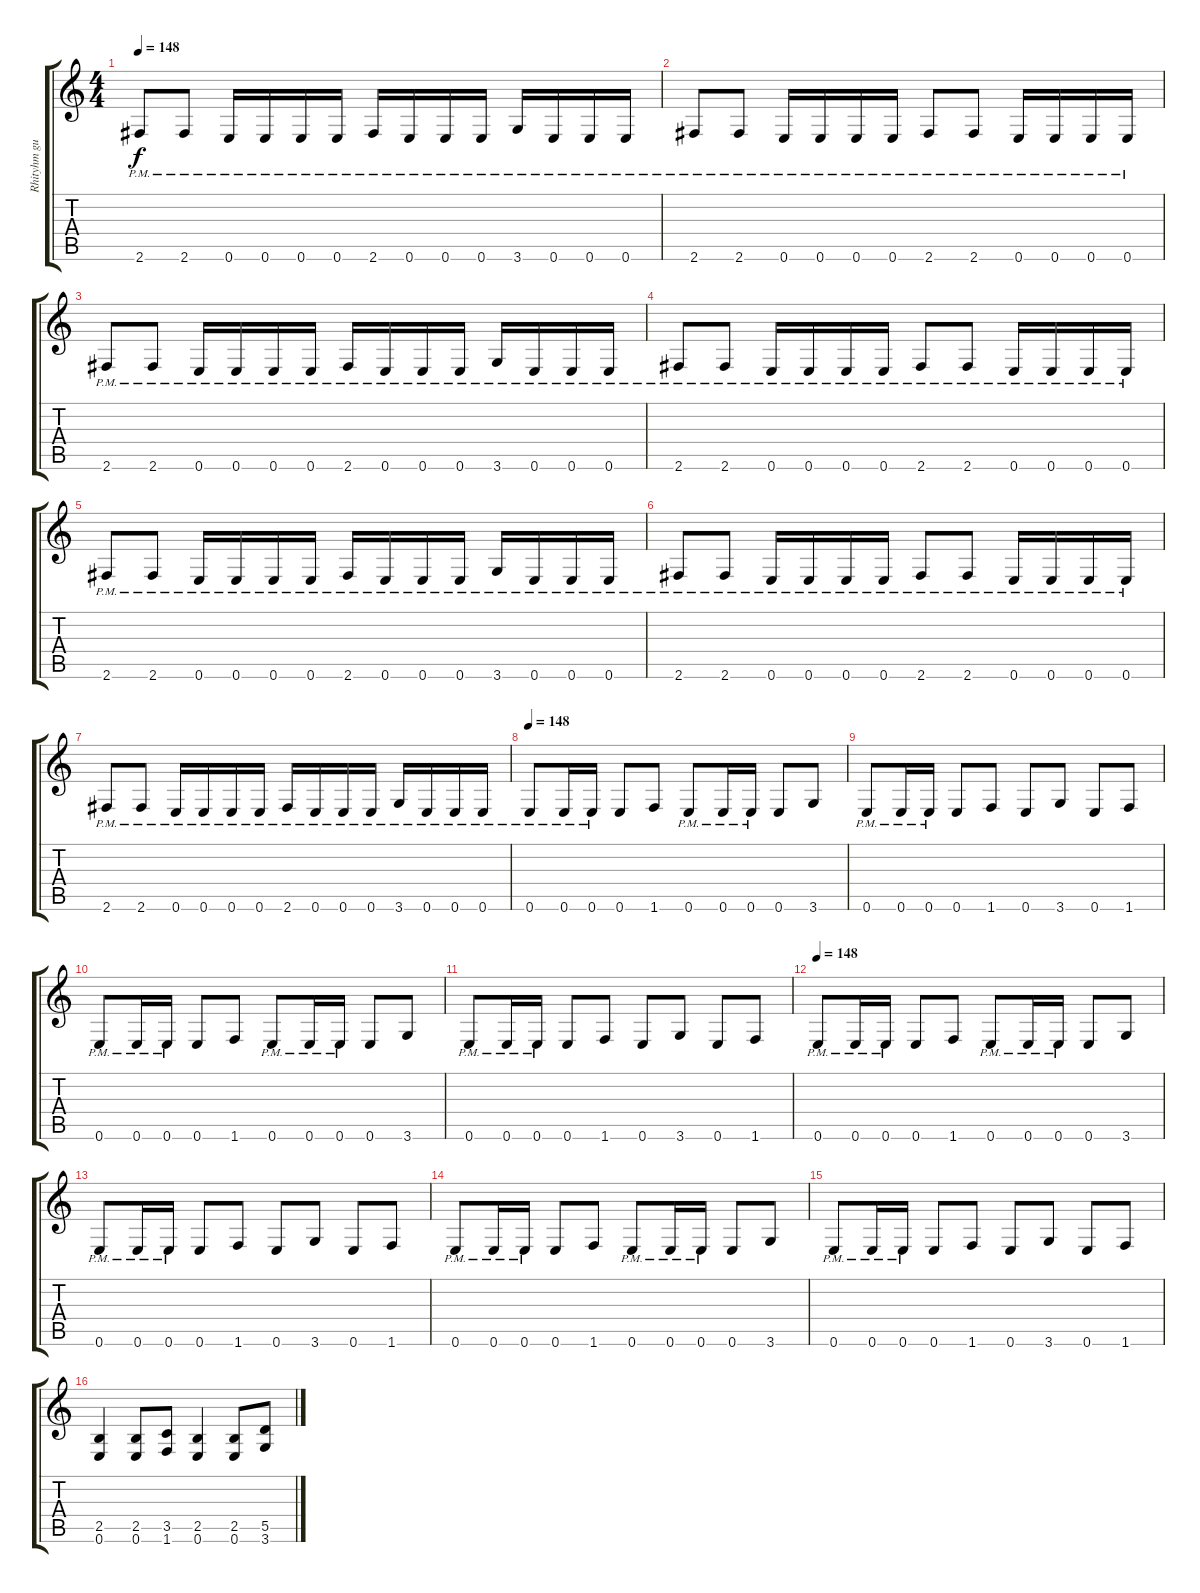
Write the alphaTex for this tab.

\track ("Rhityhm guitar" "Rhityhm gu") {instrument overdrivenguitar}
\staff {score tabs}
\tuning (E4 B3 G3 D3 A2 E2) {hide}
\ts (4 4)
\tempo 148
\clef g2
\ks c
2.6{pm}.8{dy f} 2.6{pm}.8 0.6{pm}.16 0.6{pm}.16 0.6{pm}.16 0.6{pm}.16 2.6{pm}.16 0.6{pm}.16 0.6{pm}.16 0.6{pm}.16 3.6{pm}.16 0.6{pm}.16 0.6{pm}.16 0.6{pm}.16 |
2.6{pm}.8 2.6{pm}.8 0.6{pm}.16 0.6{pm}.16 0.6{pm}.16 0.6{pm}.16 2.6{pm}.8 2.6{pm}.8 0.6{pm}.16 0.6{pm}.16 0.6{pm}.16 0.6{pm}.16 |
2.6{pm}.8 2.6{pm}.8 0.6{pm}.16 0.6{pm}.16 0.6{pm}.16 0.6{pm}.16 2.6{pm}.16 0.6{pm}.16 0.6{pm}.16 0.6{pm}.16 3.6{pm}.16 0.6{pm}.16 0.6{pm}.16 0.6{pm}.16 |
2.6{pm}.8 2.6{pm}.8 0.6{pm}.16 0.6{pm}.16 0.6{pm}.16 0.6{pm}.16 2.6{pm}.8 2.6{pm}.8 0.6{pm}.16 0.6{pm}.16 0.6{pm}.16 0.6{pm}.16 |
2.6{pm}.8 2.6{pm}.8 0.6{pm}.16 0.6{pm}.16 0.6{pm}.16 0.6{pm}.16 2.6{pm}.16 0.6{pm}.16 0.6{pm}.16 0.6{pm}.16 3.6{pm}.16 0.6{pm}.16 0.6{pm}.16 0.6{pm}.16 |
2.6{pm}.8 2.6{pm}.8 0.6{pm}.16 0.6{pm}.16 0.6{pm}.16 0.6{pm}.16 2.6{pm}.8 2.6{pm}.8 0.6{pm}.16 0.6{pm}.16 0.6{pm}.16 0.6{pm}.16 |
2.6{pm}.8 2.6{pm}.8 0.6{pm}.16 0.6{pm}.16 0.6{pm}.16 0.6{pm}.16 2.6{pm}.16 0.6{pm}.16 0.6{pm}.16 0.6{pm}.16 3.6{pm}.16 0.6{pm}.16 0.6{pm}.16 0.6{pm}.16 |
\tempo 148
0.6{pm}.8 0.6{pm}.16 0.6{pm}.16 0.6.8 1.6.8 0.6{pm}.8 0.6{pm}.16 0.6{pm}.16 0.6.8 3.6.8 |
0.6{pm}.8 0.6{pm}.16 0.6{pm}.16 0.6.8 1.6.8 0.6.8 3.6.8 0.6.8 1.6.8 |
0.6{pm}.8 0.6{pm}.16 0.6{pm}.16 0.6.8 1.6.8 0.6{pm}.8 0.6{pm}.16 0.6{pm}.16 0.6.8 3.6.8 |
0.6{pm}.8 0.6{pm}.16 0.6{pm}.16 0.6.8 1.6.8 0.6.8 3.6.8 0.6.8 1.6.8 |
\tempo 148
0.6{pm}.8 0.6{pm}.16 0.6{pm}.16 0.6.8 1.6.8 0.6{pm}.8 0.6{pm}.16 0.6{pm}.16 0.6.8 3.6.8 |
0.6{pm}.8 0.6{pm}.16 0.6{pm}.16 0.6.8 1.6.8 0.6.8 3.6.8 0.6.8 1.6.8 |
0.6{pm}.8 0.6{pm}.16 0.6{pm}.16 0.6.8 1.6.8 0.6{pm}.8 0.6{pm}.16 0.6{pm}.16 0.6.8 3.6.8 |
0.6{pm}.8 0.6{pm}.16 0.6{pm}.16 0.6.8 1.6.8 0.6.8 3.6.8 0.6.8 1.6.8 |
(2.5 0.6).4 (2.5 0.6).8 (3.5 1.6).8 (2.5 0.6).4 (2.5 0.6).8 (5.5 3.6).8
